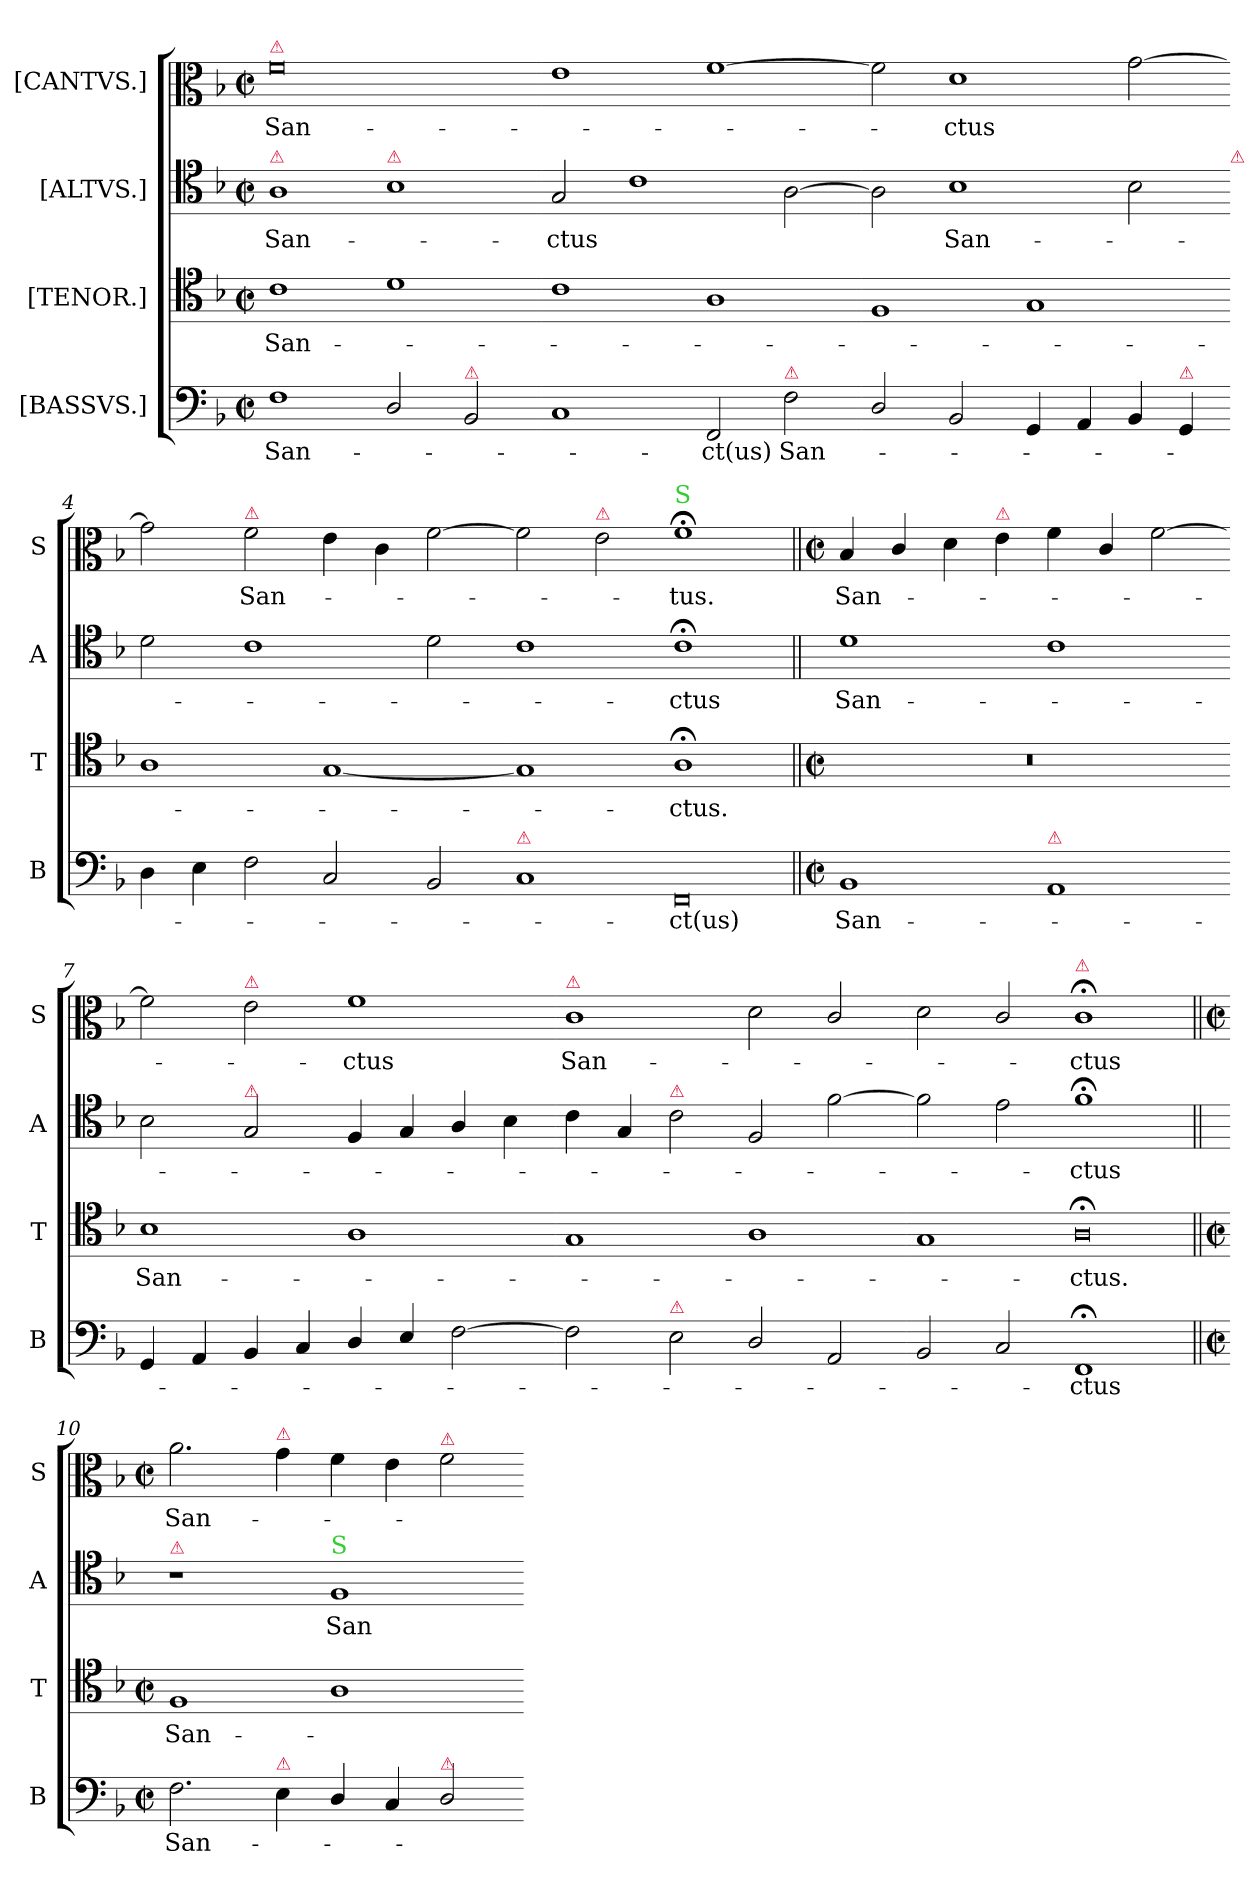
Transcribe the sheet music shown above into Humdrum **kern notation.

**kern	**text	**kern	**text	**kern	**text	**kern	**text
*part4	*part4	*part3	*part3	*part2	*part2	*part1	*part1
*staff4	*staff4	*staff3	*staff3	*staff2	*staff2	*staff1	*staff1
*I"[BASSVS.]	*	*I"[TENOR.]	*	*I"[ALTVS.]	*	*I"[CANTVS.]	*
*I'B	*	*I'T	*	*I'A	*	*I'S	*
*clefF4	*	*clefC4	*	*clefC4	*	*clefC3	*
*k[b-]	*	*k[b-]	*	*k[b-]	*	*k[b-]	*
*M2/1	*	*M2/1	*	*M2/1	*	*M2/1	*
*met(c|)	*	*met(c|)	*	*met(c|)	*	*met(c|)	*
=1	=1	=1	=1	=1	=1	=1	=1
!	!	!	!	!	!	!LO:TX:a:color=crimson:t=⚠	!
!	!	!	!	!LO:TX:a:color=crimson:t=⚠	!	!	!
1F	San-	1c	San-	1A	San-	0f	San-
!	!	!	!	!LO:TX:a:color=crimson:t=⚠	!	!	!
2D/	.	1d	.	1B-	.	.	.
!LO:TX:a:color=crimson:t=⚠	!	!	!	!	!	!	!
2BB-/	.	.	.	.	.	.	.
=2-	=2-	=2-	=2-	=2-	=2-	=2-	=2-
1C	.	1c	.	2G/	-ctus	1e	.
.	.	.	.	1c	.	.	.
2FF/	-ct(us)	1A	.	.	.	[1f	.
!LO:TX:a:color=crimson:t=⚠	!	!	!	!	!	!	!
!	!LO:LY:i	!	!	!	!	!	!
2F\	San-	.	.	[2A\	.	.	.
=3-	=3-	=3-	=3-	=3-	=3-	=3-	=3-
2D/	.	1F	.	2A\]	.	2f]	.
2BB-/	.	.	.	1B-	San-	1d	-ctus
4GG/	.	1G	.	.	.	.	.
4AA/	.	.	.	.	.	.	.
4BB-/	.	.	.	2B-\	.	[2g\	.
!LO:TX:a:color=crimson:t=⚠	!	!	!	!	!	!	!
4GG/	.	.	.	.	.	.	.
!	!	!	!	!LO:TX:a:color=crimson:t=⚠	!	!	!
=4-	=4-	=4-	=4-	=4-	=4-	=4-	=4-
4D\	.	1A	.	2d\	.	2g\]	.
4E\	.	.	.	.	.	.	.
!	!	!	!	!	!	!LO:TX:a:color=crimson:t=⚠	!
2F\	.	.	.	1c	.	2f\	San-
2C/	.	[1G	.	.	.	4e\	.
.	.	.	.	.	.	4c\	.
2BB-/	.	.	.	2d\	.	[2f\	.
=5-	=5-	=5-	=5-	=5-	=5-	=5-	=5-
!LO:TX:a:color=crimson:t=⚠	!	!	!	!	!	!	!
1C	.	1G]	.	1c	.	2f\]	.
!	!	!	!	!	!	!LO:TX:a:color=crimson:t=⚠	!
.	.	.	.	.	.	2e\	.
!	!	!	!	!	!	!LO:TX:a:color=limegreen:t=S	!
!LO:N:vis=0	!LO:LY:i	!	!	!	!	!	!
1FF	-ct(us)	1A;	-ctus.	1c;	-ctus	1f;	-tus.
=6||	=6||	=6||	=6||	=6||	=6||	=6||	=6||
*M2/1	*	*M2/1	*	*	*	*M2/1	*
*met(c|)	*	*met(c|)	*	*	*	*met(c|)	*
1BB-	San-	0r	.	1d	San-	4B-/	San-
.	.	.	.	.	.	4c/	.
.	.	.	.	.	.	4d\	.
!	!	!	!	!	!	!LO:TX:a:color=crimson:t=⚠	!
.	.	.	.	.	.	4e\	.
!LO:TX:a:color=crimson:t=⚠	!	!	!	!	!	!	!
1AA	.	.	.	1c	.	4f\	.
.	.	.	.	.	.	4c/	.
.	.	.	.	.	.	[2f\	.
=7-	=7-	=7-	=7-	=7-	=7-	=7-	=7-
4GG/	.	1B-	San-	2B-\	.	2f\]	.
4AA/	.	.	.	.	.	.	.
!	!	!	!	!	!	!LO:TX:a:color=crimson:t=⚠	!
!	!	!	!	!LO:TX:a:color=crimson:t=⚠	!	!	!
4BB-/	.	.	.	2G/	.	2e\	.
4C/	.	.	.	.	.	.	.
4D/	.	1A	.	4F/	.	1f	-ctus
4E/	.	.	.	4G/	.	.	.
[2F\	.	.	.	4A/	.	.	.
.	.	.	.	4B-\	.	.	.
=8-	=8-	=8-	=8-	=8-	=8-	=8-	=8-
!	!	!	!	!	!	!LO:TX:a:color=crimson:t=⚠	!
!	!	!	!	!	!	!	!LO:LY:i
2F\]	.	1G	.	4c\	.	1c	San-
.	.	.	.	4G/	.	.	.
!	!	!	!	!LO:TX:a:color=crimson:t=⚠	!	!	!
!LO:TX:a:color=crimson:t=⚠	!	!	!	!	!	!	!
2E\	.	.	.	2c\	.	.	.
2D/	.	1A	.	2F/	.	2d\	.
2AA/	.	.	.	[2f\	.	2c/	.
=9-	=9-	=9-	=9-	=9-	=9-	=9-	=9-
2BB-/	.	1G	.	2f\]	.	2d\	.
2C/	.	.	.	2e\	.	2c/	.
!	!	!	!	!	!	!LO:TX:a:color=crimson:t=⚠	!
!	!	!LO:N:vis=0	!	!	!	!	!LO:LY:i
1FF;<	-ctus	1A;<	-ctus.	1f;	-ctus	1c;<	-ctus
=10||	=10||	=10||	=10||	=10||	=10||	=10||	=10||
*M2/1	*	*M2/1	*	*	*	*M2/1	*
*met(c|)	*	*met(c|)	*	*	*	*met(c|)	*
!	!	!	!	!LO:TX:a:color=crimson:t=⚠	!	!	!
2.F\	San-	1F	San-	1r	.	2.a\	San-
!	!	!	!	!	!	!LO:TX:a:color=crimson:t=⚠	!
!LO:TX:a:color=crimson:t=⚠	!	!	!	!	!	!	!
4E\	.	.	.	.	.	4g\	.
!	!	!	!	!LO:TX:a:color=limegreen:t=S	!	!	!
4D/	.	1A	.	1F	San-	4f\	.
4C/	.	.	.	.	.	4e\	.
!	!	!	!	!	!	!LO:TX:a:color=crimson:t=⚠	!
!LO:TX:a:color=crimson:t=⚠	!	!	!	!	!	!	!
2D/	.	.	.	.	.	2f\	.
=-	=-	=-	=-	=-	=-	=-	=-
*-	*-	*-	*-	*-	*-	*-	*-
